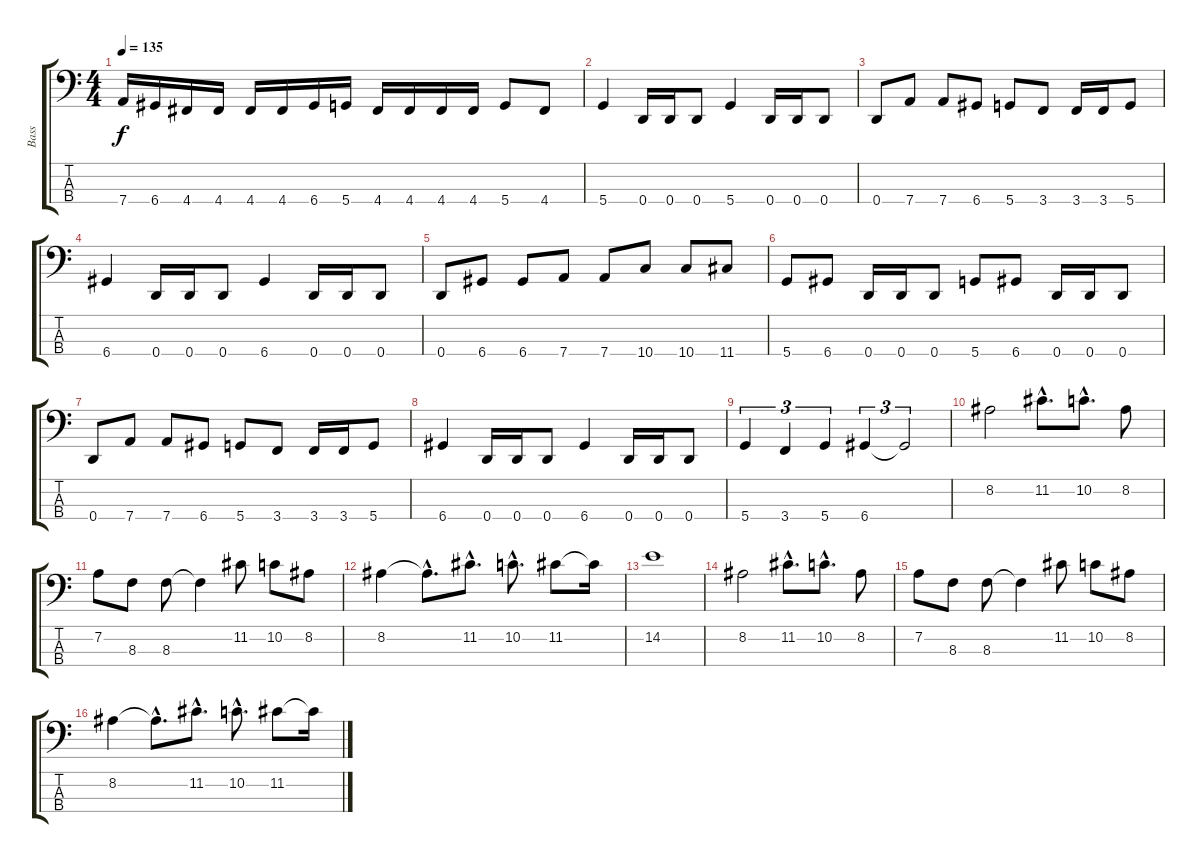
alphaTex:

\track ("Bass" "Bass") {instrument electricbasspick}
\staff {score tabs}
\tuning (G2 D2 A1 D1) {hide}
\ts (4 4)
\tempo 135
\clef f4
\ks c
7.4.16{dy f} 6.4.16 4.4.16 4.4.16 4.4.16 4.4.16 6.4.16 5.4.16 4.4.16 4.4.16 4.4.16 4.4.16 5.4.8 4.4.8 |
5.4.4 0.4.16 0.4.16 0.4.8 5.4.4 0.4.16 0.4.16 0.4.8 |
0.4.8 7.4.8 7.4.8 6.4.8 5.4.8 3.4.8 3.4.16 3.4.16 5.4.8 |
6.4.4 0.4.16 0.4.16 0.4.8 6.4.4 0.4.16 0.4.16 0.4.8 |
0.4.8 6.4.8 6.4.8 7.4.8 7.4.8 10.4.8 10.4.8 11.4.8 |
5.4.8 6.4.8 0.4.16 0.4.16 0.4.8 5.4.8 6.4.8 0.4.16 0.4.16 0.4.8 |
0.4.8 7.4.8 7.4.8 6.4.8 5.4.8 3.4.8 3.4.16 3.4.16 5.4.8 |
6.4.4 0.4.16 0.4.16 0.4.8 6.4.4 0.4.16 0.4.16 0.4.8 |
5.4.4{tu (3 2)} 3.4.4{tu (3 2)} 5.4.4{tu (3 2)} 6.4.4{tu (3 2)} 6.4{t}.2{tu (3 2)} |
8.2.2 11.2{hac}.8{d} 10.2{hac}.8{d} 8.2.8 |
7.2.8 8.3.8 8.3.8 8.3{t}.4 11.2.8 10.2.8 8.2.8 |
8.2.4 8.2{hac t}.8{d} 11.2{hac}.8{d} 10.2{hac}.8{d} 11.2.8 11.2{t}.16 |
14.2.1 |
8.2.2 11.2{hac}.8{d} 10.2{hac}.8{d} 8.2.8 |
7.2.8 8.3.8 8.3.8 8.3{t}.4 11.2.8 10.2.8 8.2.8 |
8.2.4 8.2{hac t}.8{d} 11.2{hac}.8{d} 10.2{hac}.8{d} 11.2.8 11.2{t}.16
